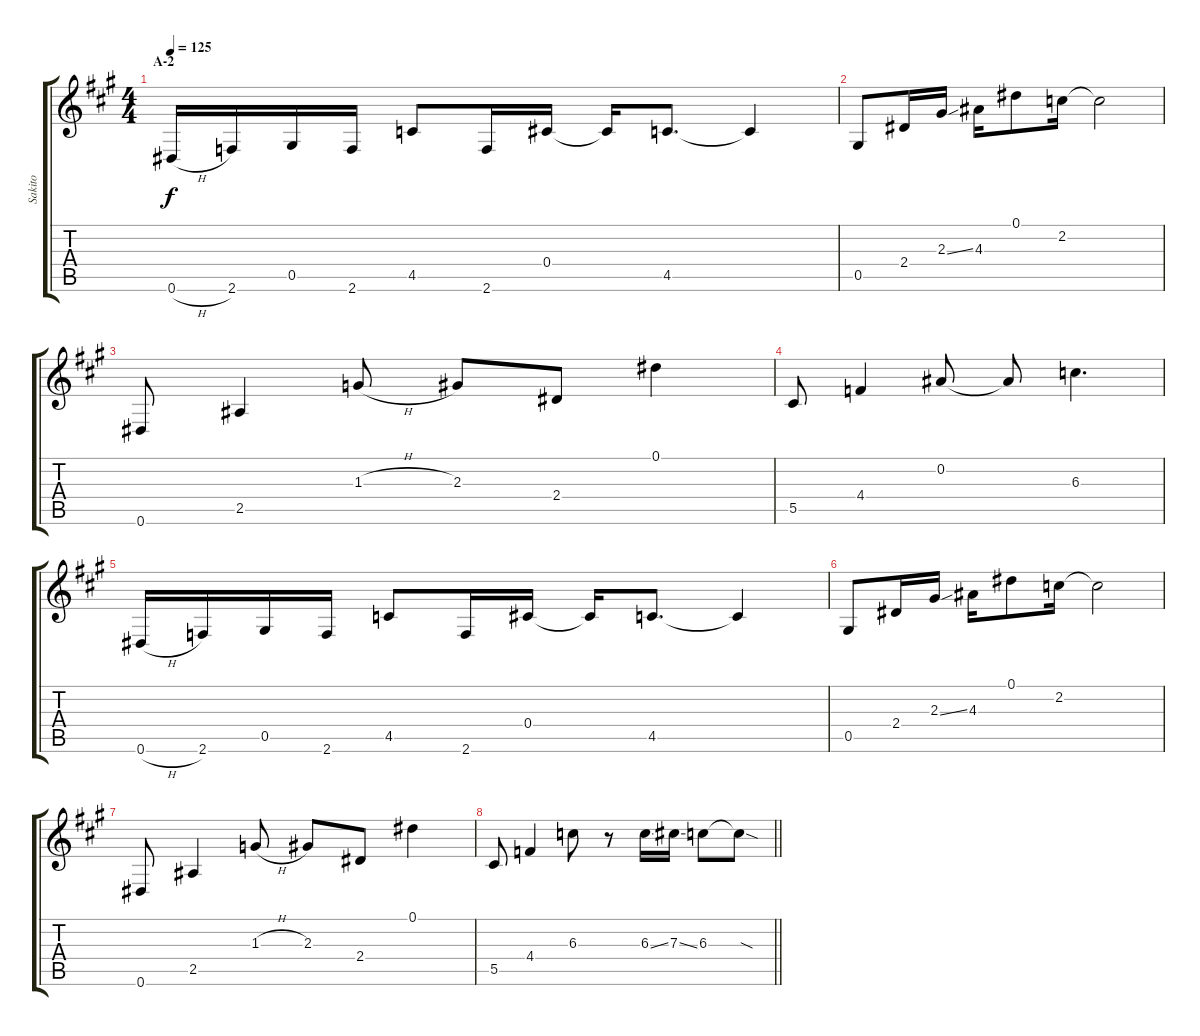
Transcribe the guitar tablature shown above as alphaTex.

\track ("Sakito" "Sakito") {instrument distortionguitar}
\staff {score tabs}
\tuning (Eb4 Bb3 Gb3 Db3 Ab2 Eb2) {hide}
\ts (4 4)
\section ("" "A-2")
\tempo 125
\clef g2
\ks a
0.6{h}.16{dy f} 2.6.16 0.5.16 2.6.16 4.5.8 2.6.16 0.4.16 0.4{t}.16 4.5.8{d} 4.5{t}.4 |
0.5.8 2.4.16 2.3{ss}.16 4.3.16 0.1.8 2.2.16 2.2{t}.2 |
0.6.8 2.5.4 1.3{h}.8 2.3.8 2.4.8 0.1.4 |
5.5.8 4.4.4 0.2.8 0.2{t}.8 6.3.4{d} |
0.6{h}.16 2.6.16 0.5.16 2.6.16 4.5.8 2.6.16 0.4.16 0.4{t}.16 4.5.8{d} 4.5{t}.4 |
0.5.8 2.4.16 2.3{ss}.16 4.3.16 0.1.8 2.2.16 2.2{t}.2 |
0.6.8 2.5.4 1.3{h}.8 2.3.8 2.4.8 0.1.4 |
\barLineRight lightlight
5.5.8 4.4.4 6.3.8 r.8 6.3{ss}.16 7.3{ss}.16 6.3.8 6.3{sod t}.8
